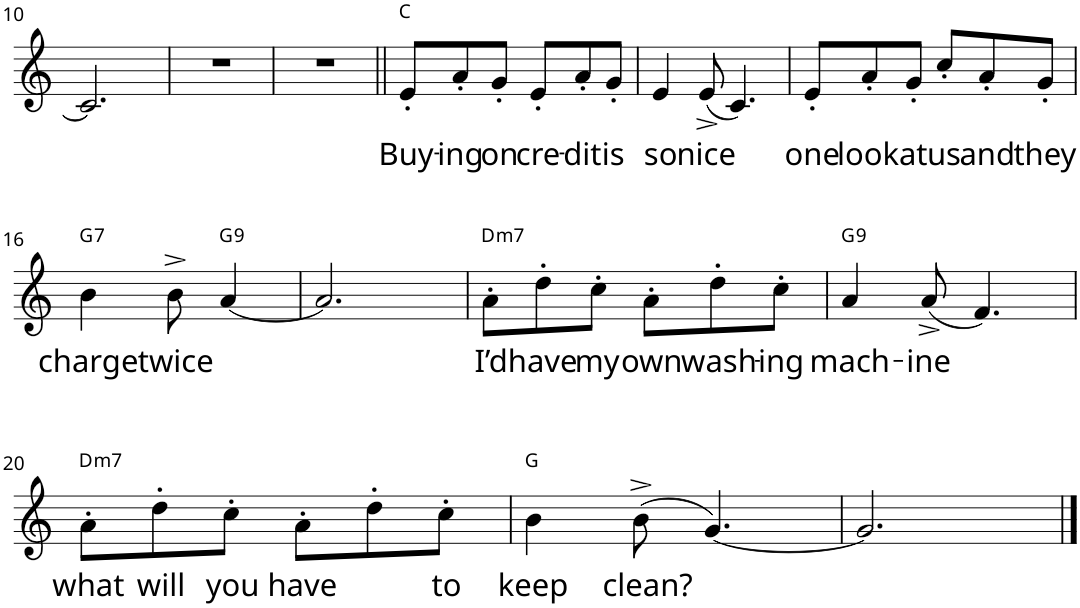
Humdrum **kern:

**kern	**text	**harte
*part1	*part1	*part1
*staff1	*staff1	*
!!LO:PB:g=z
*clefG2	*	*
*k[]	*	*
*M6/8	*	*
=10	=10	=10
2.c/]	.	.
=11	=11	=11
2.r	.	.
=12	=12	=12
2.r	.	.
=13||	=13||	=13||
!	!LO:LY:b	!
8e'/L	Buy-	C:maj
!	!LO:LY:b	!
8a'/	-ing	.
!	!LO:LY:b	!
8g'/J	on	.
!	!LO:LY:b	!
8e'/L	cre-	.
!	!LO:LY:b	!
8a'/	-dit	.
!	!LO:LY:b	!
8g'/J	is	.
=14	=14	=14
!	!LO:LY:b	!
4e/	so	.
!	!LO:LY:b	!
(8e^/	nice	.
4.c/)	.	.
=15	=15	=15
!	!LO:LY:b	!
8e'/L	one	.
!	!LO:LY:b	!
8a'/	look	.
!	!LO:LY:b	!
8g'/J	at	.
!	!LO:LY:b	!
8cc'/L	us	.
!	!LO:LY:b	!
8a'/	and	.
!	!LO:LY:b	!
8g'/J	they	.
!!LO:LB:g=z
=16	=16	=16
!	!LO:LY:b	!LO:H:kt=7
4b\	charge	G:7
!	!LO:LY:b	!
8b^\	twice	.
!	!	!LO:H:kt=9
[4a/	.	G:9
=17	=17	=17
2.a/]	.	.
=18	=18	=18
!	!LO:LY:b	!LO:H:kt=m7
8a'\L	I’d	D:min7
!	!LO:LY:b	!
8dd'\	have	.
!	!LO:LY:b	!
8cc'\J	my	.
!	!LO:LY:b	!
8a'\L	own	.
!	!LO:LY:b	!
8dd'\	wash-	.
!	!LO:LY:b	!
8cc'\J	-ing	.
=19	=19	=19
!	!LO:LY:b	!LO:H:kt=9
4a/	mach-	G:9
!	!LO:LY:b	!
(8a^/	-ine	.
4.f/)	.	.
!!LO:LB:g=z
=20	=20	=20
!	!LO:LY:b	!LO:H:kt=m7
8a'\L	what	D:min7
!	!LO:LY:b	!
8dd'\	will	.
!	!LO:LY:b	!
8cc'\J	you	.
!	!LO:LY:b	!
8a'\L	have	.
8dd'\	.	.
!	!LO:LY:b	!
8cc'\J	to	.
=21	=21	=21
!	!LO:LY:b	!
4b\	keep	G:maj
!	!LO:LY:b	!
(8b^\	clean?	.
[4.g/)	.	.
=22	=22	=22
2.g/]	.	.
==	==	==
*-	*-	*-
